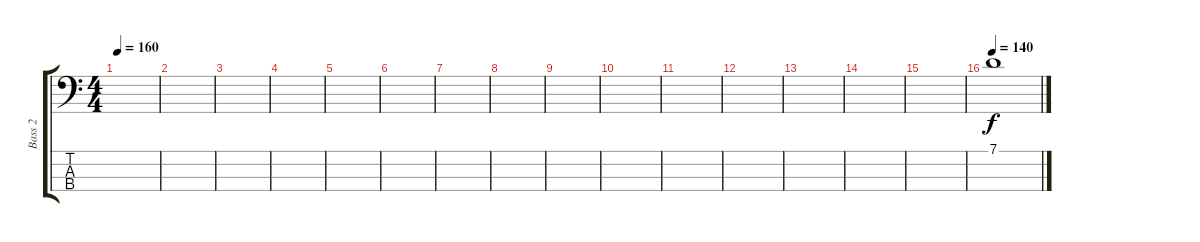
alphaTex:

\track ("Bass 2" "Bass 2") {instrument electricbassfinger}
\staff {score tabs}
\tuning (G2 D2 A1 E1) {hide}
\ts (4 4)
\tempo 160
\clef f4
\ks c
|
|
|
|
|
|
|
|
|
|
|
|
|
|
|
\tempo 140
7.1.1
